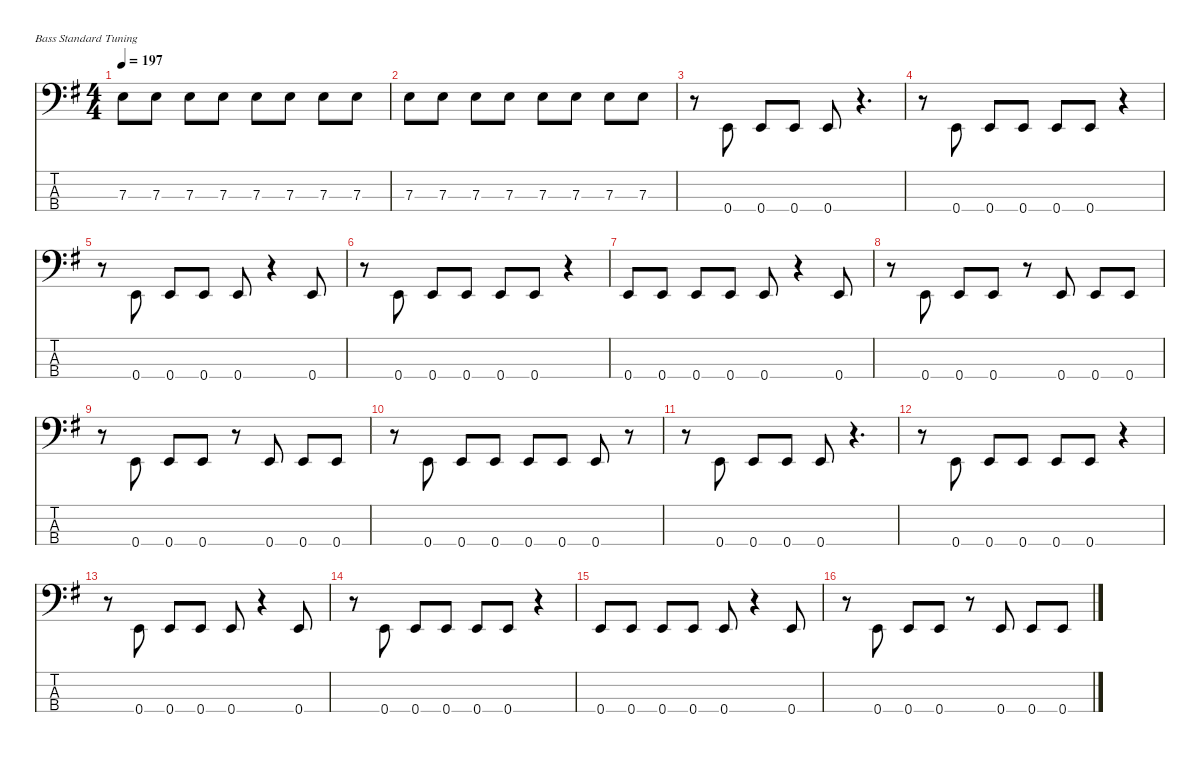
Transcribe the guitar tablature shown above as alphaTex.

\defaultSystemsLayout 4
\hideDynamics
\bracketExtendMode nobrackets
\singleTrackTrackNamePolicy hidden
\multiTrackTrackNamePolicy hidden
\firstSystemTrackNameMode fullname
\firstSystemTrackNameOrientation horizontal
\otherSystemsTrackNameOrientation horizontal
\track ("Bass" "el.bs.") {defaultSystemsLayout 4 instrument electricbassfinger}
\staff {score tabs}
\tuning (G2 D2 A1 E1)
\ts (4 4)
\tempo 197
\clef f4
\ks eminor
7.3{acc forcenatural}.8{dy f beam Down} 7.3{acc forcenatural}.8{beam Down} 7.3{acc forcenatural}.8{beam Down} 7.3{acc forcenatural}.8{beam Down} 7.3{acc forcenatural}.8{beam Down} 7.3{acc forcenatural}.8{beam Down} 7.3{acc forcenatural}.8{beam Down} 7.3{acc forcenatural}.8{beam Down} |
7.3{acc forcenatural}.8{beam Down} 7.3{acc forcenatural}.8{beam Down} 7.3{acc forcenatural}.8{beam Down} 7.3{acc forcenatural}.8{beam Down} 7.3{acc forcenatural}.8{beam Down} 7.3{acc forcenatural}.8{beam Down} 7.3{acc forcenatural}.8{beam Down} 7.3{acc forcenatural}.8{beam Down} |
r.8{beam Down} 0.4{acc forcenatural}.8{beam Up} 0.4{acc forcenatural}.8{beam Up} 0.4{acc forcenatural}.8{beam Up} 0.4{acc forcenatural}.8{beam Up} r.4{d beam Up} |
r.8{beam Down} 0.4{acc forcenatural}.8{beam Up} 0.4{acc forcenatural}.8{beam Up} 0.4{acc forcenatural}.8{beam Up} 0.4{acc forcenatural}.8{beam Up} 0.4{acc forcenatural}.8{beam Up} r.4{beam Up} |
r.8{beam Down} 0.4{acc forcenatural}.8{beam Up} 0.4{acc forcenatural}.8{beam Up} 0.4{acc forcenatural}.8{beam Up} 0.4{acc forcenatural}.8{beam Up} r.4{beam Up} 0.4{acc forcenatural}.8{beam Up} |
r.8{beam Down} 0.4{acc forcenatural}.8{beam Up} 0.4{acc forcenatural}.8{beam Up} 0.4{acc forcenatural}.8{beam Up} 0.4{acc forcenatural}.8{beam Up} 0.4{acc forcenatural}.8{beam Up} r.4{beam Up} |
0.4{acc forcenatural}.8{beam Up} 0.4{acc forcenatural}.8{beam Up} 0.4{acc forcenatural}.8{beam Up} 0.4{acc forcenatural}.8{beam Up} 0.4{acc forcenatural}.8{beam Up} r.4{beam Up} 0.4{acc forcenatural}.8{beam Up} |
r.8{beam Down} 0.4{acc forcenatural}.8{beam Up} 0.4{acc forcenatural}.8{beam Up} 0.4{acc forcenatural}.8{beam Up} r.8{beam Up} 0.4{acc forcenatural}.8{beam Up} 0.4{acc forcenatural}.8{beam Up} 0.4{acc forcenatural}.8{beam Up} |
r.8{beam Down} 0.4{acc forcenatural}.8{beam Up} 0.4{acc forcenatural}.8{beam Up} 0.4{acc forcenatural}.8{beam Up} r.8{beam Up} 0.4{acc forcenatural}.8{beam Up} 0.4{acc forcenatural}.8{beam Up} 0.4{acc forcenatural}.8{beam Up} |
r.8{beam Down} 0.4{acc forcenatural}.8{beam Up} 0.4{acc forcenatural}.8{beam Up} 0.4{acc forcenatural}.8{beam Up} 0.4{acc forcenatural}.8{beam Up} 0.4{acc forcenatural}.8{beam Up} 0.4{acc forcenatural}.8{beam Up} r.8{beam Up} |
r.8{beam Down} 0.4{acc forcenatural}.8{beam Up} 0.4{acc forcenatural}.8{beam Up} 0.4{acc forcenatural}.8{beam Up} 0.4{acc forcenatural}.8{beam Up} r.4{d beam Up} |
r.8{beam Down} 0.4{acc forcenatural}.8{beam Up} 0.4{acc forcenatural}.8{beam Up} 0.4{acc forcenatural}.8{beam Up} 0.4{acc forcenatural}.8{beam Up} 0.4{acc forcenatural}.8{beam Up} r.4{beam Up} |
r.8{beam Down} 0.4{acc forcenatural}.8{beam Up} 0.4{acc forcenatural}.8{beam Up} 0.4{acc forcenatural}.8{beam Up} 0.4{acc forcenatural}.8{beam Up} r.4{beam Up} 0.4{acc forcenatural}.8{beam Up} |
r.8{beam Down} 0.4{acc forcenatural}.8{beam Up} 0.4{acc forcenatural}.8{beam Up} 0.4{acc forcenatural}.8{beam Up} 0.4{acc forcenatural}.8{beam Up} 0.4{acc forcenatural}.8{beam Up} r.4{beam Up} |
0.4{acc forcenatural}.8{beam Up} 0.4{acc forcenatural}.8{beam Up} 0.4{acc forcenatural}.8{beam Up} 0.4{acc forcenatural}.8{beam Up} 0.4{acc forcenatural}.8{beam Up} r.4{beam Up} 0.4{acc forcenatural}.8{beam Up} |
r.8{beam Down} 0.4{acc forcenatural}.8{beam Up} 0.4{acc forcenatural}.8{beam Up} 0.4{acc forcenatural}.8{beam Up} r.8{beam Up} 0.4{acc forcenatural}.8{beam Up} 0.4{acc forcenatural}.8{beam Up} 0.4{acc forcenatural}.8{beam Up}
